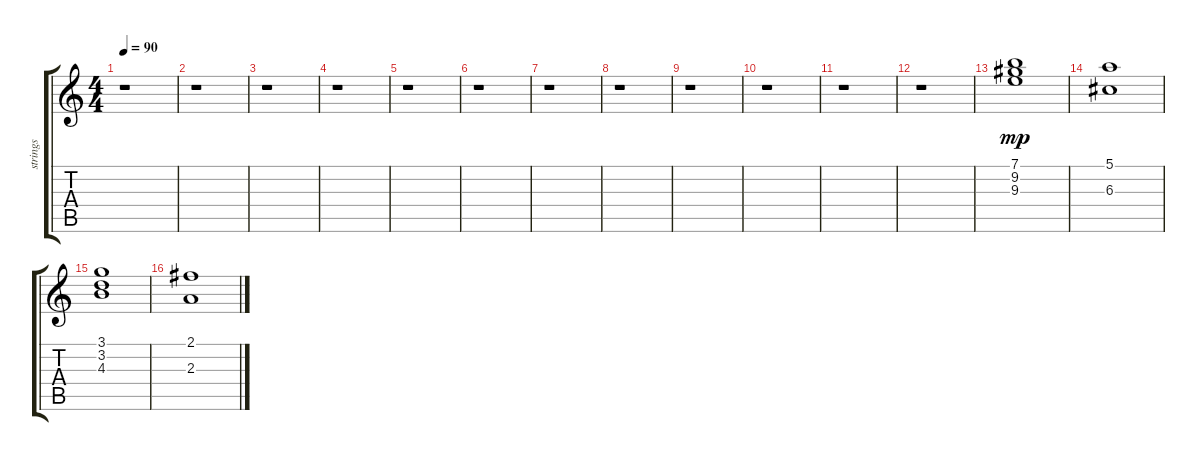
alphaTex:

\track ("strings" "strings") {instrument distortionguitar}
\staff {score tabs}
\tuning (E4 B3 G3 D3 A2 E2) {hide}
\ts (4 4)
\tempo 90
\clef g2
\ks c
r.1{dy mf} |
r.1 |
r.1 |
r.1 |
r.1 |
r.1 |
r.1 |
r.1 |
r.1 |
r.1 |
r.1 |
r.1 |
(7.1 9.2 9.3).1{dy mp volume 14 instrument stringensemble2} |
(5.1 6.3).1 |
(3.1 3.2 4.3).1 |
(2.1 2.3).1
